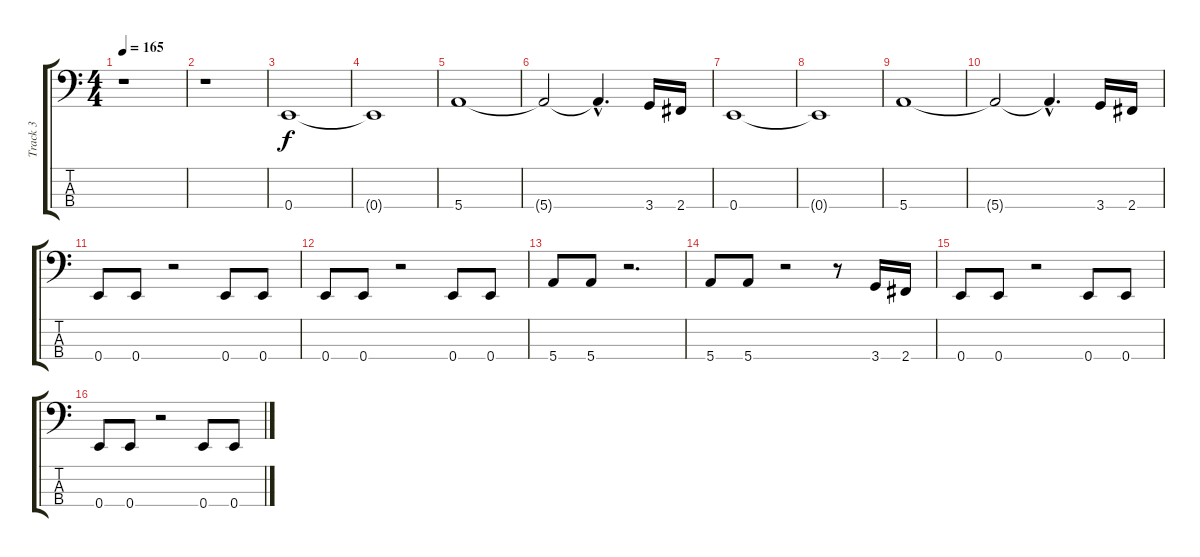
\track ("Track 3" "Track 3") {instrument electricbassfinger}
\staff {score tabs}
\tuning (G2 D2 A1 E1) {hide}
\ts (4 4)
\tempo 165
\clef f4
\ks c
r.1{dy f} |
r.1 |
0.4.1 |
0.4{t}.1 |
5.4.1 |
5.4{t}.2 5.4{hac t}.4{d} 3.4.16 2.4.16 |
0.4.1 |
0.4{t}.1 |
5.4.1 |
5.4{t}.2 5.4{hac t}.4{d} 3.4.16 2.4.16 |
0.4.8 0.4.8 r.2 0.4.8 0.4.8 |
0.4.8 0.4.8 r.2 0.4.8 0.4.8 |
5.4.8 5.4.8 r.2{d} |
5.4.8 5.4.8 r.2 r.8 3.4.16 2.4.16 |
0.4.8 0.4.8 r.2 0.4.8 0.4.8 |
0.4.8 0.4.8 r.2 0.4.8 0.4.8
